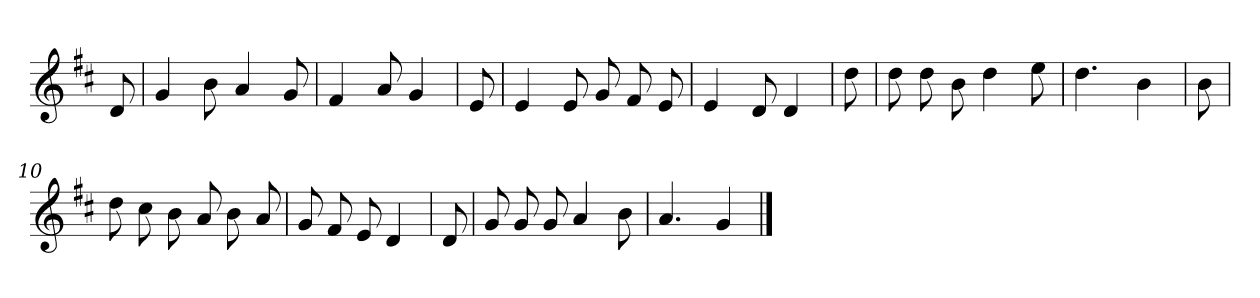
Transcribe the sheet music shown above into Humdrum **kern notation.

**kern
*part1
*staff1
*clefG2
*k[f#c#]
=
8d
=1
4g
8b
4a
8g
=2
4f#
8a
4g
=3
8e
=4
4e
8e
8g
8f#
8e
=5
4e
8d
4d
=6
8dd
=7
8dd
8dd
8b
4dd
8ee
=8
4.dd
4b
=9
8b
=10
8dd
8cc#
8b
8a
8b
8a
=11
8g
8f#
8e
4d
=12
8d
=13
8g
8g
8g
4a
8b
=14
4.a
4g
==
*-
